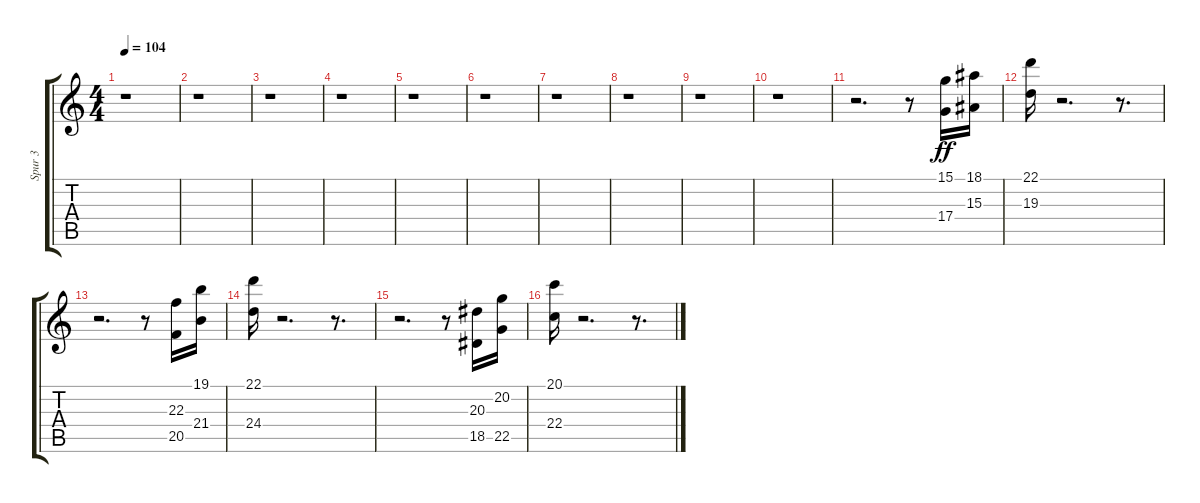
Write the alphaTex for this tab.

\track ("Spur 3" "Spur 3") {instrument stringensemble1}
\staff {score tabs}
\tuning (E4 B3 G3 D3 A2 E2) {hide}
\ts (4 4)
\tempo 104
\clef g2
\ks c
r.1{dy f} |
r.1 |
r.1 |
r.1 |
r.1 |
r.1 |
r.1 |
r.1 |
r.1 |
r.1 |
r.2{d} r.8 (15.1 17.4).16{dy ff} (18.1 15.3).16 |
(22.1 19.3).16 r.2{d} r.8{d} |
r.2{d} r.8 (22.3 20.5).16 (19.1 21.4).16 |
(22.1 24.4).16 r.2{d} r.8{d} |
r.2{d} r.8 (20.3 18.5).16 (20.2 22.5).16 |
(20.1 22.4).16 r.2{d} r.8{d}
